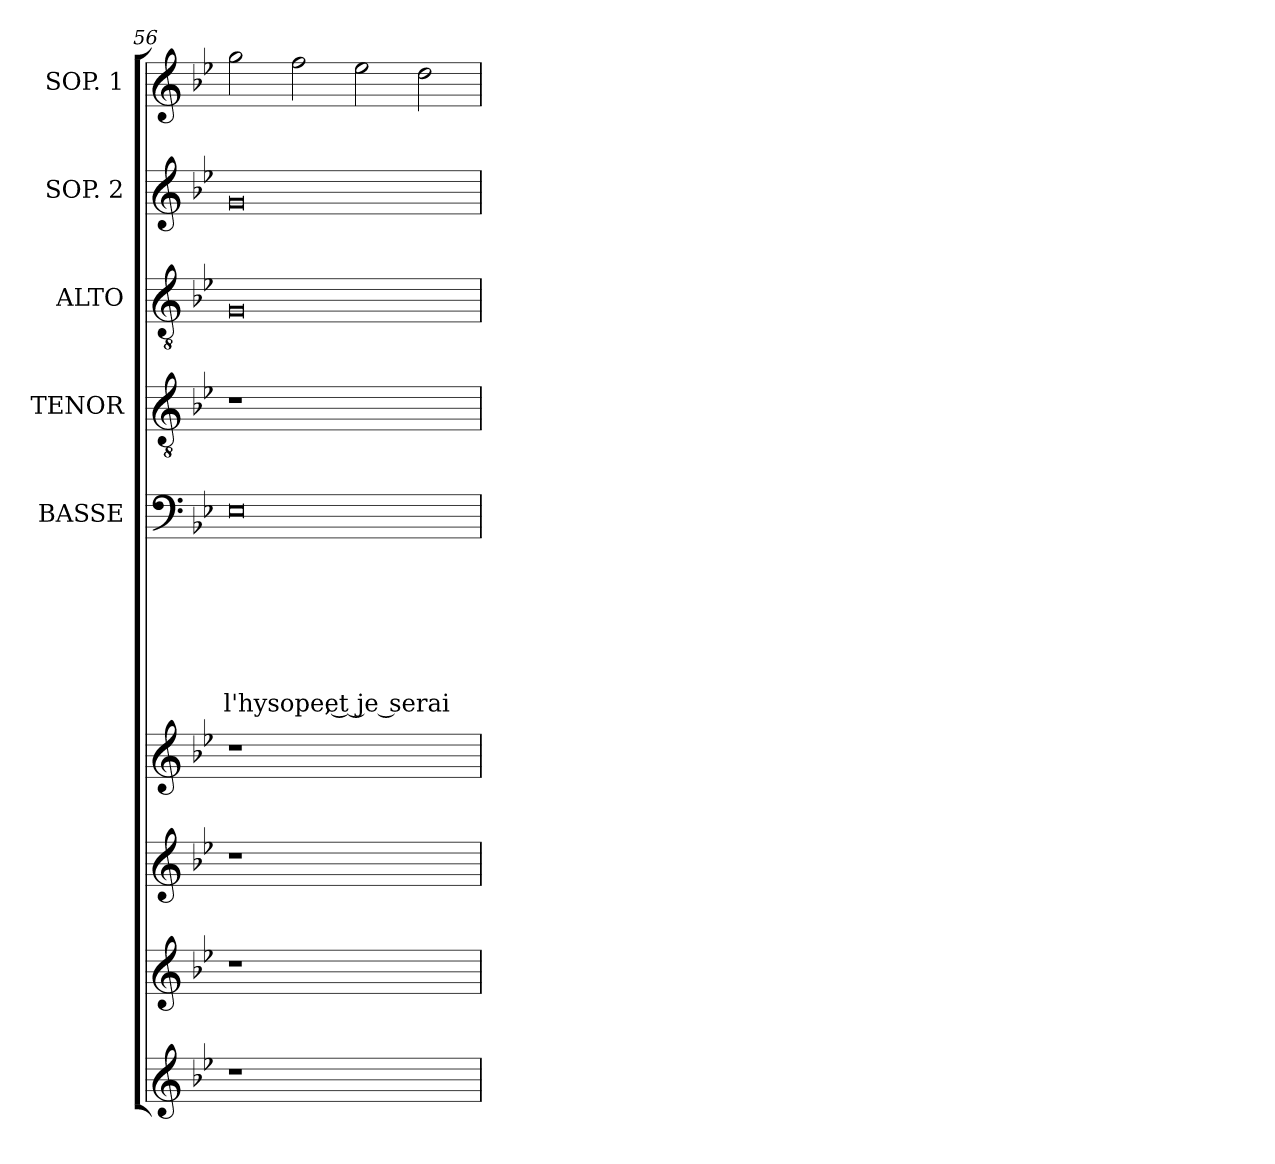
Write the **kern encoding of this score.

**kern	**kern	**kern	**kern	**kern	**text	**text	**text	**text	**text	**text	**text	**kern	**kern	**kern	**kern
*part9	*part8	*part7	*part6	*part5	*part5	*part5	*part5	*part5	*part5	*part5	*part5	*part4	*part3	*part2	*part1
*staff9	*staff8	*staff7	*staff6	*staff5	*staff5	*staff5	*staff5	*staff5	*staff5	*staff5	*staff5	*staff4	*staff3	*staff2	*staff1
*	*	*	*	*I"BASSE	*	*	*	*	*	*	*	*I"TENOR	*I"ALTO	*I"SOP. 2	*I"SOP. 1
*	*	*	*	*I'BAS.	*	*	*	*	*	*	*	*I'TEN.	*I'ALT.	*I'SOP. 2	*I'SOP. 1
*clefG2	*clefG2	*clefG2	*clefG2	*clefF4	*	*	*	*	*	*	*	*clefGv2	*clefGv2	*clefG2	*clefG2
*k[b-e-]	*k[b-e-]	*k[b-e-]	*k[b-e-]	*k[b-e-]	*	*	*	*	*	*	*	*k[b-e-]	*k[b-e-]	*k[b-e-]	*k[b-e-]
*B-:	*B-:	*B-:	*B-:	*B-:	*	*	*	*	*	*	*	*B-:	*B-:	*B-:	*B-:
=56	=56	=56	=56	=56	=56	=56	=56	=56	=56	=56	=56	=56	=56	=56	=56
!	!	!	!	!	!	!	!	!	!	!	!LO:LY:b:rj	!	!	!	!
1r	1r	1r	1r	0E-	.	.	.	.	.	.	l'hysope, et je serai	1r	0G	0g	2gg\
.	.	.	.	.	.	.	.	.	.	.	.	.	.	.	2ff\
1ryy	1ryy	1ryy	1ryy	.	.	.	.	.	.	.	.	1ryy	.	.	2ee-\
.	.	.	.	.	.	.	.	.	.	.	.	.	.	.	2dd\
=	=	=	=	=	=	=	=	=	=	=	=	=	=	=	=
*-	*-	*-	*-	*-	*-	*-	*-	*-	*-	*-	*-	*-	*-	*-	*-
